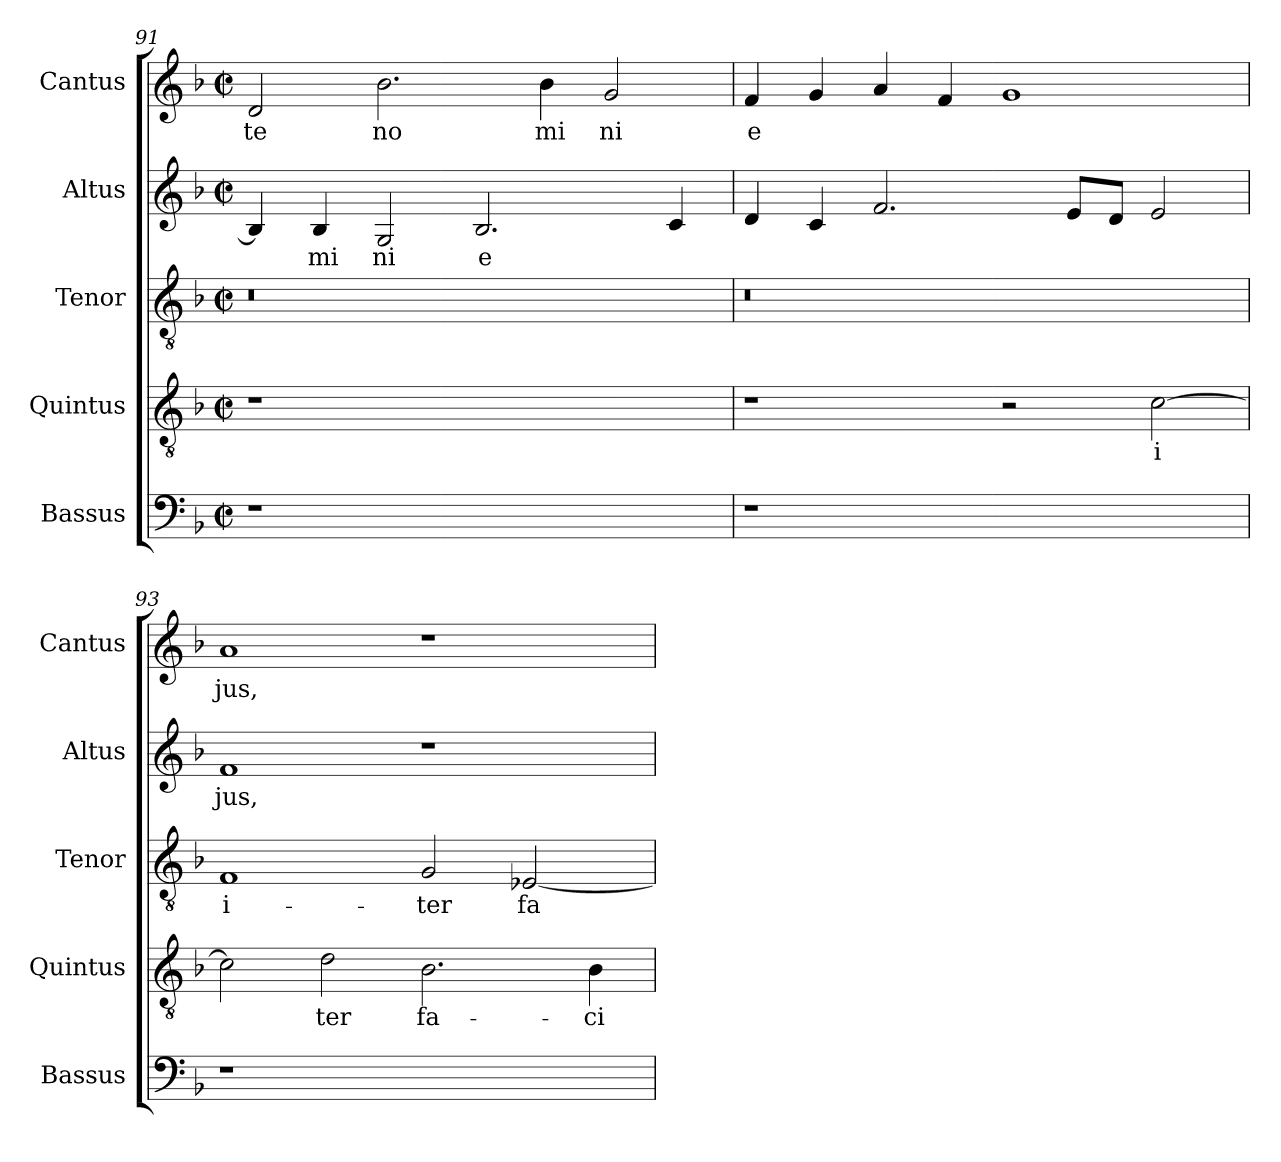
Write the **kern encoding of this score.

**kern	**kern	**text	**kern	**text	**kern	**text	**kern	**text
*part5	*part4	*part4	*part3	*part3	*part2	*part2	*part1	*part1
*staff5	*staff4	*staff4	*staff3	*staff3	*staff2	*staff2	*staff1	*staff1
*I"Bassus	*I"Quintus	*	*I"Tenor	*	*I"Altus	*	*I"Cantus	*
*I'Bassus	*I'Quintus	*	*I'Tenor	*	*I'Altus	*	*I'Cantus	*
*clefF4	*clefGv2	*	*clefGv2	*	*clefG2	*	*clefG2	*
*k[b-]	*k[b-]	*	*k[b-]	*	*k[b-]	*	*k[b-]	*
*F:	*F:	*	*F:	*	*F:	*	*F:	*
*M2/2	*M2/2	*	*M2/2	*	*M2/2	*	*M2/2	*
*met(c|)	*met(c|)	*	*met(c|)	*	*met(c|)	*	*met(c|)	*
=91	=91	=91	=91	=91	=91	=91	=91	=91
!	!	!	!	!	!	!LO:LY:b:cj	!	!LO:LY:b:cj
1r	1r	.	0r	.	4B-/]	.	2d/	te
!	!	!	!	!	!	!LO:LY:b:cj	!	!
.	.	.	.	.	4B-/	mi	.	.
!	!	!	!	!	!	!LO:LY:b:cj	!	!LO:LY:b:cj
.	.	.	.	.	2G/	ni	2.b-\	no
!	!	!	!	!	!	!LO:LY:b:cj	!	!
1ryy	1ryy	.	.	.	2.B-/	e	.	.
!	!	!	!	!	!	!	!	!LO:LY:b:cj
.	.	.	.	.	.	.	4b-\	mi
!	!	!	!	!	!	!	!	!LO:LY:b:cj
.	.	.	.	.	.	.	2g/	ni
!	!	!	!	!	!	!LO:LY:b:cj	!	!
.	.	.	.	.	4c/	.	.	.
=92	=92	=92	=92	=92	=92	=92	=92	=92
!	!	!	!	!	!	!LO:LY:b:cj	!	!LO:LY:b:cj
1r	1r	.	0r	.	4d/	.	4f/	e
!	!	!	!	!	!	!LO:LY:b:cj	!	!LO:LY:b:cj
.	.	.	.	.	4c/	.	4g/	.
!	!	!	!	!	!	!LO:LY:b:cj	!	!LO:LY:b:cj
.	.	.	.	.	2.f/	.	4a/	.
!	!	!	!	!	!	!	!	!LO:LY:b:cj
.	.	.	.	.	.	.	4f/	.
!	!	!	!	!	!	!	!	!LO:LY:b:cj
1ryy	2r	.	.	.	.	.	1g	.
!	!	!	!	!	!	!LO:LY:b:cj	!	!
.	.	.	.	.	8e/L	.	.	.
!	!	!	!	!	!	!LO:LY:b:cj	!	!
.	.	.	.	.	8d/J	.	.	.
!	!	!LO:LY:b:cj	!	!	!	!LO:LY:b:cj	!	!
.	[>2c\	i-	.	.	2e/	.	.	.
=93	=93	=93	=93	=93	=93	=93	=93	=93
!	!	!LO:LY:b:cj	!	!LO:LY:b:cj	!	!LO:LY:b:cj	!	!LO:LY:b:cj
1r	2c\]	--	1F	i-	1f	jus,	1a	jus,
!	!	!LO:LY:b:cj	!	!	!	!	!	!
.	2d\	-ter	.	.	.	.	.	.
!	!	!LO:LY:b:cj	!	!LO:LY:b:cj	!	!	!	!
1ryy	2.B-\	fa-	2G/	-ter	1r	.	1r	.
!	!	!	!	!LO:LY:b:cj	!	!	!	!
.	.	.	[<2E-X/	fa-	.	.	.	.
!	!	!LO:LY:b:cj	!	!	!	!	!	!
.	4B-\	-ci-	.	.	.	.	.	.
=	=	=	=	=	=	=	=	=
*-	*-	*-	*-	*-	*-	*-	*-	*-
